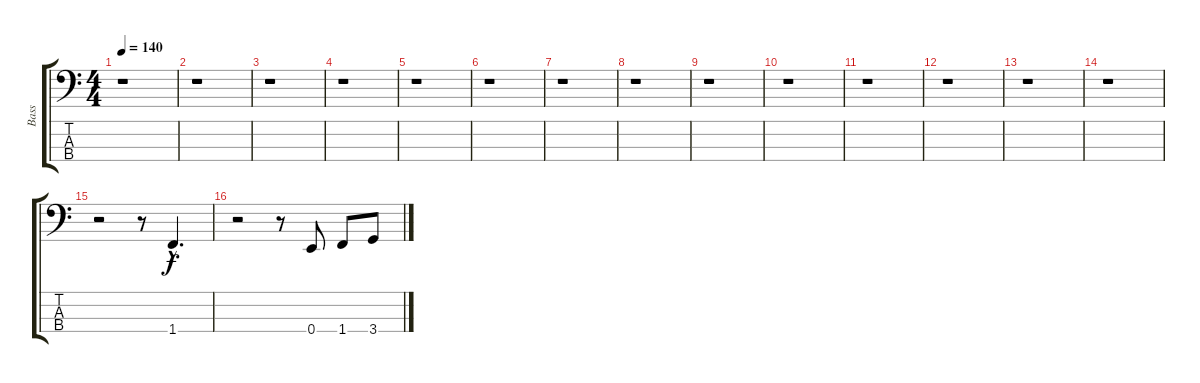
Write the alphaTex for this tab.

\track ("Bass" "Bass") {instrument electricbassfinger}
\staff {score tabs}
\tuning (G2 D2 A1 E1) {hide}
\ts (4 4)
\tempo 140
\clef f4
\ks c
r.1{dy f} |
r.1 |
r.1 |
r.1 |
r.1 |
r.1 |
r.1 |
r.1 |
r.1 |
r.1 |
r.1 |
r.1 |
r.1 |
r.1 |
r.2 r.8 1.4{hac}.4{d} |
r.2 r.8 0.4.8 1.4.8 3.4.8
